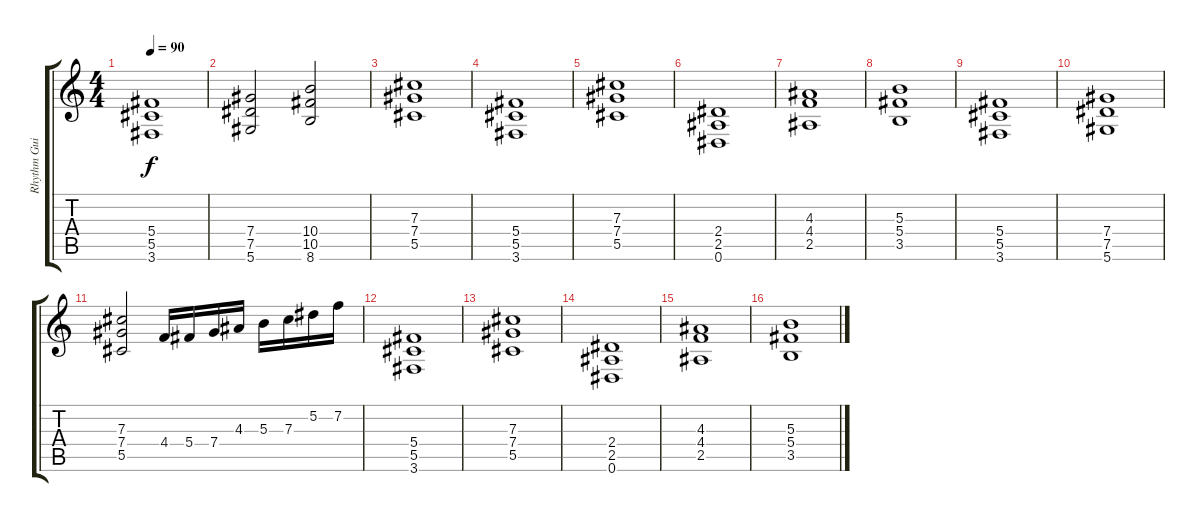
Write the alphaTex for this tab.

\track ("Rhythm Guitar" "Rhythm Gui") {instrument distortionguitar}
\staff {score tabs}
\tuning (Eb4 Bb3 Gb3 Db3 Ab2 Eb2) {hide}
\ts (4 4)
\tempo 90
\clef g2
\ks c
(5.4 5.5 3.6).1{dy f} |
(7.4 7.5 5.6).2 (10.4 10.5 8.6).2 |
(7.3 7.4 5.5).1 |
(5.4 5.5 3.6).1 |
(7.3 7.4 5.5).1 |
(2.4 2.5 0.6).1 |
(4.3 4.4 2.5).1 |
(5.3 5.4 3.5).1 |
(5.4 5.5 3.6).1 |
(7.4 7.5 5.6).1 |
(7.3 7.4 5.5).2 4.4.16 5.4.16 7.4.16 4.3.16 5.3.16 7.3.16 5.2.16 7.2.16 |
(5.4 5.5 3.6).1 |
(7.3 7.4 5.5).1 |
(2.4 2.5 0.6).1 |
(4.3 4.4 2.5).1 |
(5.3 5.4 3.5).1
